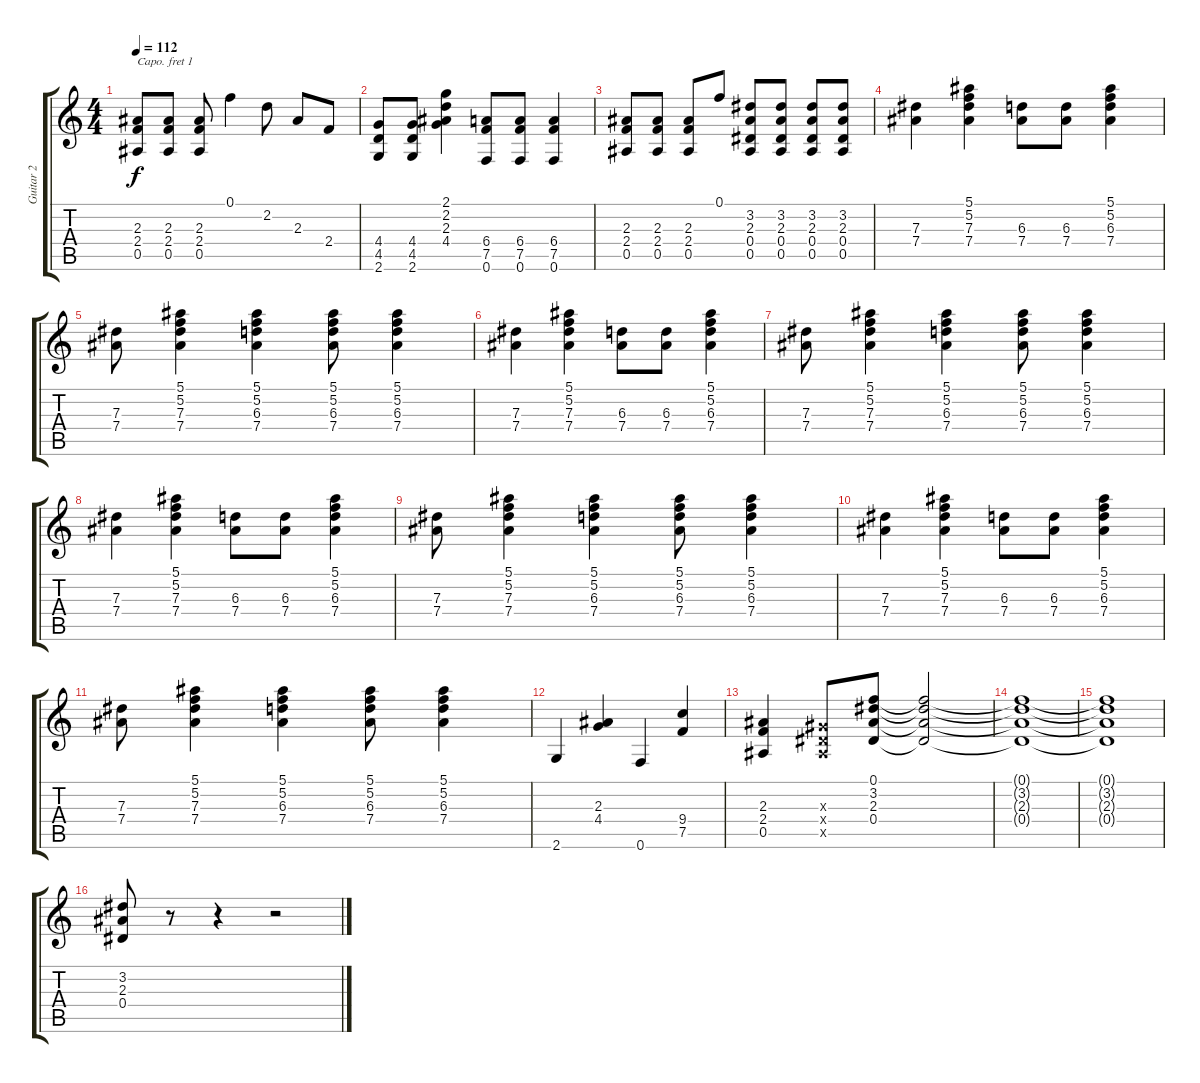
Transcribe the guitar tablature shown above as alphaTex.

\track ("Guitar 2" "Guitar 2") {instrument electricguitarclean}
\staff {score tabs}
\capo 1
\tuning (E4 B3 G3 D3 A2 E2) {hide}
\ts (4 4)
\tempo 112
\clef g2
\ks c
(2.3 2.4 0.5).8{dy f} (2.3 2.4 0.5).8 (2.3 2.4 0.5).8 0.1.4 2.2.8 2.3.8 2.4.8 |
(4.4 4.5 2.6).8 (4.4 4.5 2.6).8 (2.1 2.2 2.3 4.4).4 (6.4 7.5 0.6).8 (6.4 7.5 0.6).8 (6.4 7.5 0.6).4 |
(2.3 2.4 0.5).8 (2.3 2.4 0.5).8 (2.3 2.4 0.5).8 0.1.8 (3.2 2.3 0.4 0.5).8 (3.2 2.3 0.4 0.5).8 (3.2 2.3 0.4 0.5).8 (3.2 2.3 0.4 0.5).8 |
(7.3 7.4).4 (5.1 5.2 7.3 7.4).4 (6.3 7.4).8 (6.3 7.4).8 (5.1 5.2 6.3 7.4).4 |
(7.3 7.4).8 (5.1 5.2 7.3 7.4).4 (5.1 5.2 6.3 7.4).4 (5.1 5.2 6.3 7.4).8 (5.1 5.2 6.3 7.4).4 |
(7.3 7.4).4 (5.1 5.2 7.3 7.4).4 (6.3 7.4).8 (6.3 7.4).8 (5.1 5.2 6.3 7.4).4 |
(7.3 7.4).8 (5.1 5.2 7.3 7.4).4 (5.1 5.2 6.3 7.4).4 (5.1 5.2 6.3 7.4).8 (5.1 5.2 6.3 7.4).4 |
(7.3 7.4).4 (5.1 5.2 7.3 7.4).4 (6.3 7.4).8 (6.3 7.4).8 (5.1 5.2 6.3 7.4).4 |
(7.3 7.4).8 (5.1 5.2 7.3 7.4).4 (5.1 5.2 6.3 7.4).4 (5.1 5.2 6.3 7.4).8 (5.1 5.2 6.3 7.4).4 |
(7.3 7.4).4 (5.1 5.2 7.3 7.4).4 (6.3 7.4).8 (6.3 7.4).8 (5.1 5.2 6.3 7.4).4 |
(7.3 7.4).8 (5.1 5.2 7.3 7.4).4 (5.1 5.2 6.3 7.4).4 (5.1 5.2 6.3 7.4).8 (5.1 5.2 6.3 7.4).4 |
2.6.4 (2.3 4.4).4 0.6.4 (9.4 7.5).4 |
(2.3 2.4 0.5).4 (0.3{x} 0.4{x} 0.5{x}).8 (0.1 3.2 2.3 0.4).8 (0.1{t} 3.2{t} 2.3{t} 0.4{t}).2 |
(0.1{t} 3.2{t} 2.3{t} 0.4{t}).1 |
(0.1{t} 3.2{t} 2.3{t} 0.4{t}).1 |
(3.2 2.3 0.4).8 r.8 r.4 r.2
